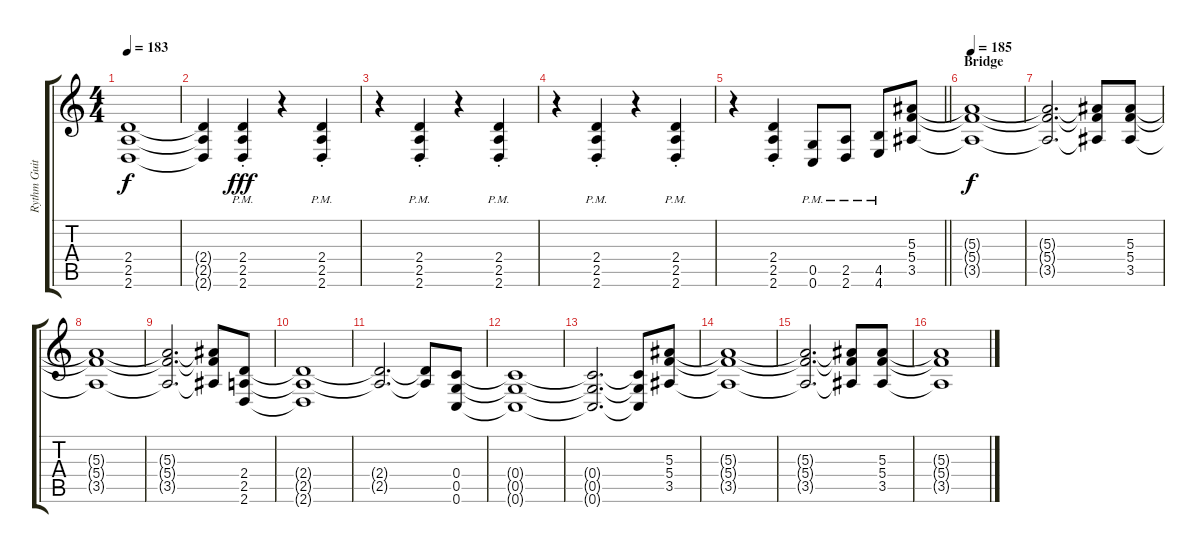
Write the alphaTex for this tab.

\track ("Rythm Guitar II" "Rythm Guit") {instrument overdrivenguitar}
\staff {score tabs}
\tuning (D4 A3 F3 C3 G2 C2) {hide}
\ts (4 4)
\tempo 183
\clef g2
\ks c
(2.4{t} 2.5{t} 2.6{t}).1{dy f} |
(2.4{t} 2.5{t} 2.6{t}).4 (2.4{pm st} 2.5{pm st} 2.6{pm st}).4{dy fff} r.4 (2.4{pm st} 2.5{pm st} 2.6{pm st}).4 |
r.4 (2.4{pm st} 2.5{pm st} 2.6{pm st}).4 r.4 (2.4{pm st} 2.5{pm st} 2.6{pm st}).4 |
r.4 (2.4{pm st} 2.5{pm st} 2.6{pm st}).4 r.4 (2.4{pm st} 2.5{pm st} 2.6{pm st}).4 |
\barLineRight lightlight
r.4 (2.4{st} 2.5{st} 2.6{st}).4 (0.5{pm} 0.6{pm}).8{volume 13} (2.5{pm} 2.6{pm}).8 (4.5{pm} 4.6{pm}).8 (5.3 5.4 3.5).8{volume 14} |
\section ("" "Bridge")
\tempo 185
(5.3{t} 5.4{t} 3.5{t}).1{dy f} |
(5.3{t} 5.4{t} 3.5{t}).2{d} (5.3{t} 5.4{t} 3.5{t}).8 (5.3 5.4 3.5).8 |
(5.3{t} 5.4{t} 3.5{t}).1 |
(5.3{t} 5.4{t} 3.5{t}).2{d} (5.3{t} 5.4{t} 3.5{t}).8 (2.4 2.5 2.6).8 |
(2.4{t} 2.5{t} 2.6{t}).1 |
(2.4{t} 2.5{t}).2{d} (2.4{t} 2.5{t}).8 (0.4 0.5 0.6).8 |
(0.4{t} 0.5{t} 0.6{t}).1 |
(0.4{t} 0.5{t} 0.6{t}).2{d} (0.4{t} 0.5{t} 0.6{t}).8 (5.3 5.4 3.5).8 |
(5.3{t} 5.4{t} 3.5{t}).1 |
(5.3{t} 5.4{t} 3.5{t}).2{d} (5.3{t} 5.4{t} 3.5{t}).8 (5.3 5.4 3.5).8 |
(5.3{t} 5.4{t} 3.5{t}).1
